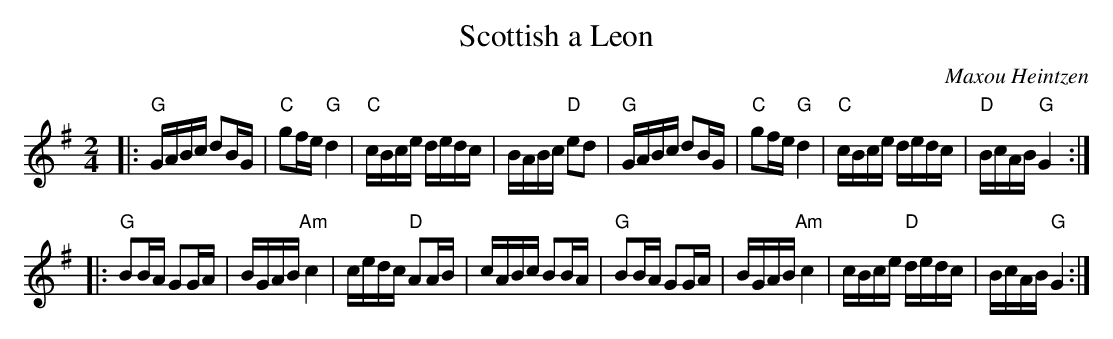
X:1
T:Scottish a Leon
C:Maxou Heintzen
M:2/4
L:1/16
E:8
K:G
|:"G"GABc d2BG|"C"g2fe "G"d4|"C"cBce dedc|BABc "D"e2d2|\
"G"GABc d2BG|"C"g2fe "G"d4|"C"cBce dedc|"D"BcAB "G"G4:|*
|:"G"B2BA G2GA|BGAB "Am"c4|cedc "D"A2AB|cABc B2BA|\
"G"B2BA G2GA|BGAB "Am"c4|cBce "D"dedc|BcAB "G"G4:|**
